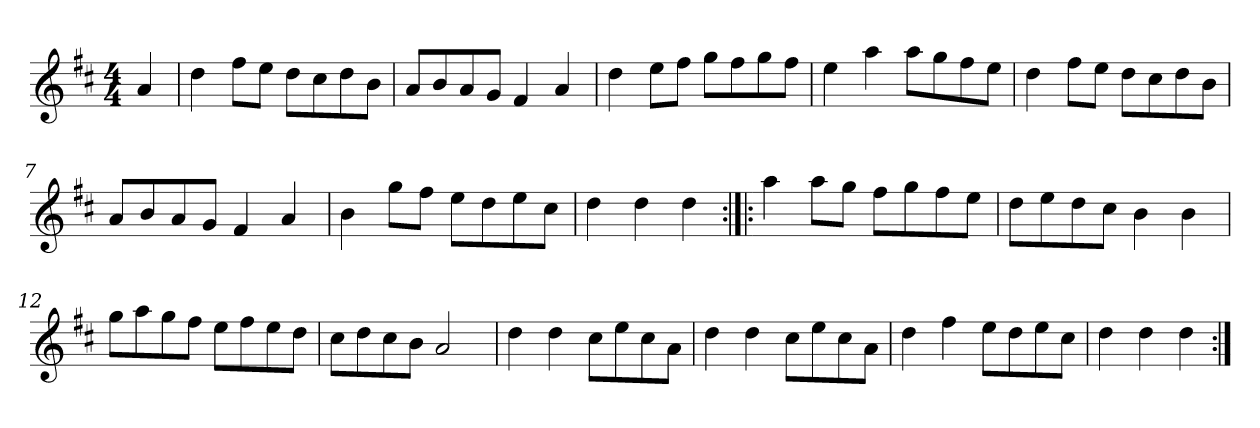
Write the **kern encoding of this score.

**kern
*part1
*staff1
*clefG2
*k[f#c#]
*D:
*M4/4
=1
4a/
=2
4dd\
8ff#\L
8ee\J
8dd\L
8cc#\
8dd\
8b\J
=3
8a/L
8b/
8a/
8g/J
4f#/
4a/
=4
4dd\
8ee\L
8ff#\J
8gg\L
8ff#\
8gg\
8ff#\J
=5
4ee\
4aa\
8aa\L
8gg\
8ff#\
8ee\J
=6
4dd\
8ff#\L
8ee\J
8dd\L
8cc#\
8dd\
8b\J
=7
8a/L
8b/
8a/
8g/J
4f#/
4a/
!!LO:LB:g=z
=8
4b\
8gg\L
8ff#\J
8ee\L
8dd\
8ee\
8cc#\J
=9
4dd\
4dd\
4dd\
=10:|!|:
4aa\
8aa\L
8gg\J
8ff#\L
8gg\
8ff#\
8ee\J
=11
8dd\L
8ee\
8dd\
8cc#\J
4b\
4b\
=12
8gg\L
8aa\
8gg\
8ff#\J
8ee\L
8ff#\
8ee\
8dd\J
=13
8cc#\L
8dd\
8cc#\
8b\J
2a/
=14
4dd\
4dd\
8cc#\L
8ee\
8cc#\
8a\J
!!LO:LB:g=z
=15
4dd\
4dd\
8cc#\L
8ee\
8cc#\
8a\J
=16
4dd\
4ff#\
8ee\L
8dd\
8ee\
8cc#\J
=17
4dd\
4dd\
4dd\
=:|!
*-
